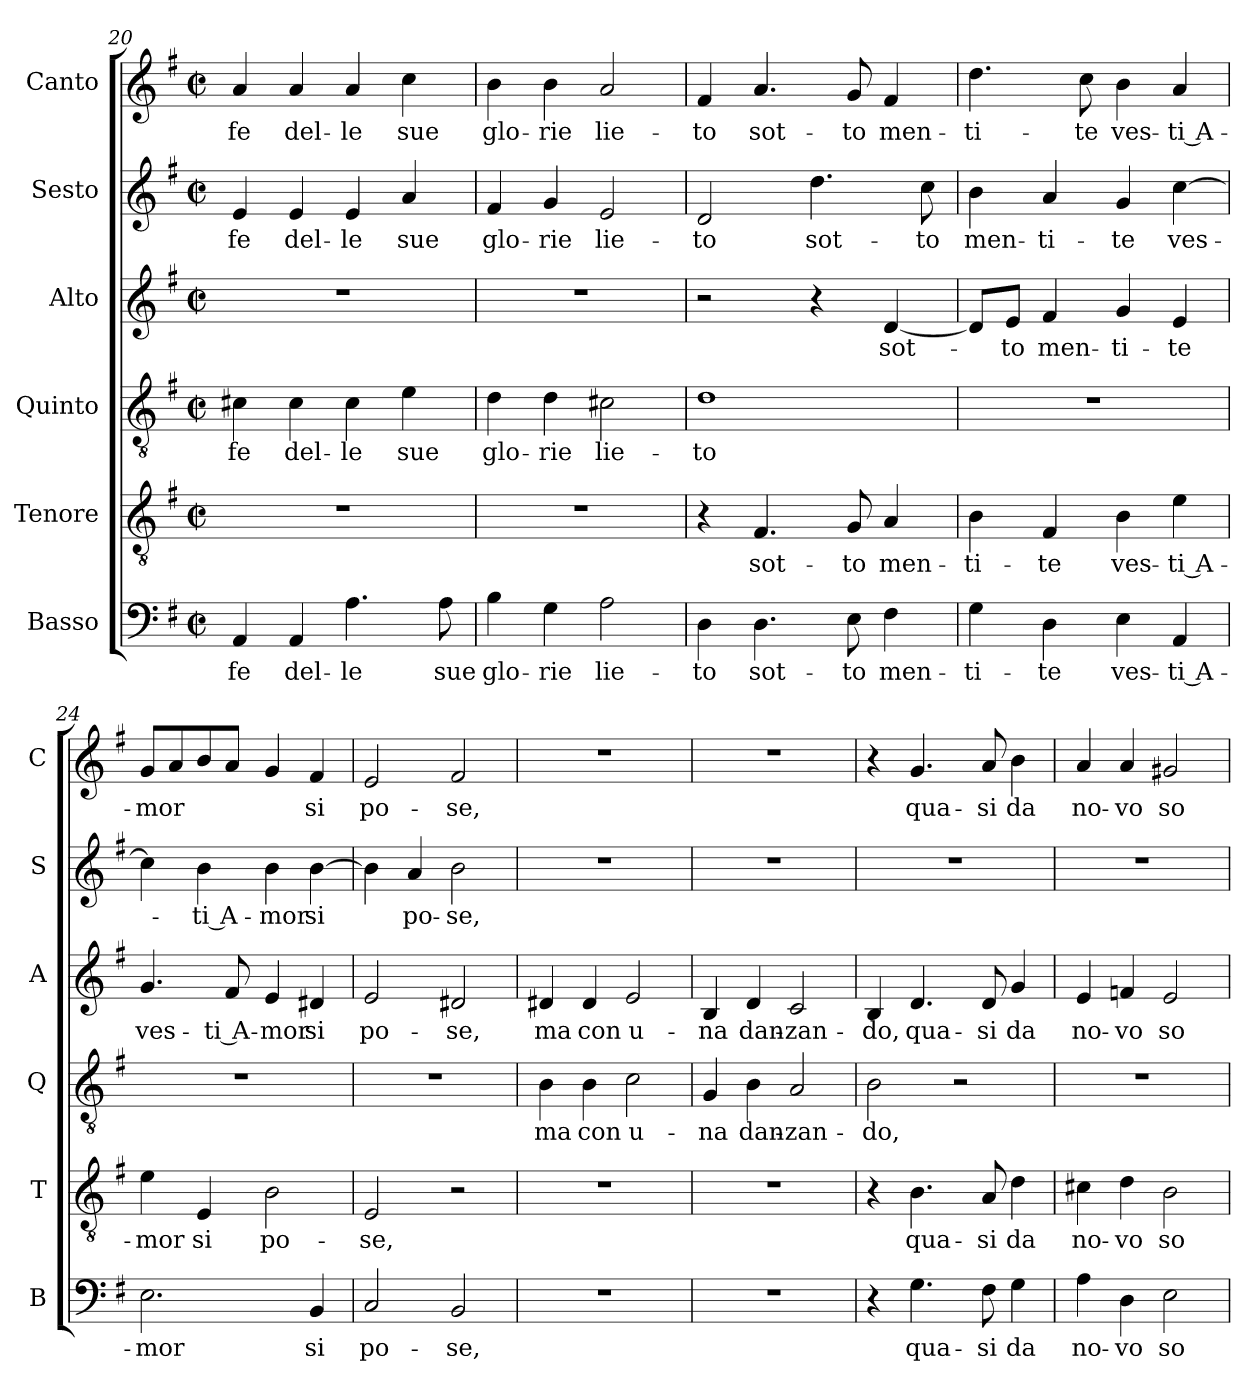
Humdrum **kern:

**kern	**text	**kern	**text	**kern	**text	**kern	**text	**kern	**text	**kern	**text
*part6	*part6	*part5	*part5	*part4	*part4	*part3	*part3	*part2	*part2	*part1	*part1
*staff6	*staff6	*staff5	*staff5	*staff4	*staff4	*staff3	*staff3	*staff2	*staff2	*staff1	*staff1
*I"Basso	*	*I"Tenore	*	*I"Quinto	*	*I"Alto	*	*I"Sesto	*	*I"Canto	*
*I'B	*	*I'T	*	*I'Q	*	*I'A	*	*I'S	*	*I'C	*
*clefF4	*	*clefGv2	*	*clefGv2	*	*clefG2	*	*clefG2	*	*clefG2	*
*k[f#]	*	*k[f#]	*	*k[f#]	*	*k[f#]	*	*k[f#]	*	*k[f#]	*
*G:	*	*G:	*	*G:	*	*G:	*	*G:	*	*G:	*
*M2/2	*	*M2/2	*	*M2/2	*	*M2/2	*	*M2/2	*	*M2/2	*
*met(c|)	*	*met(c|)	*	*met(c|)	*	*met(c|)	*	*met(c|)	*	*met(c|)	*
=20	=20	=20	=20	=20	=20	=20	=20	=20	=20	=20	=20
!	!LO:LY:b	!	!	!	!LO:LY:b	!	!	!	!LO:LY:b	!	!LO:LY:b
4AA/	-fe	1r	.	4c#X\	-fe	1r	.	4e/	-fe	4a/	-fe
!	!LO:LY:b	!	!	!	!LO:LY:b	!	!	!	!LO:LY:b	!	!LO:LY:b
4AA/	del-	.	.	4c#\	del-	.	.	4e/	del-	4a/	del-
!	!LO:LY:b	!	!	!	!LO:LY:b	!	!	!	!LO:LY:b	!	!LO:LY:b
4.A\	-le	.	.	4c#\	-le	.	.	4e/	-le	4a/	-le
!	!	!	!	!	!LO:LY:b	!	!	!	!LO:LY:b	!	!LO:LY:b
.	.	.	.	4e\	sue	.	.	4a/	sue	4cc\	sue
!	!LO:LY:b	!	!	!	!	!	!	!	!	!	!
8A\	sue	.	.	.	.	.	.	.	.	.	.
=21	=21	=21	=21	=21	=21	=21	=21	=21	=21	=21	=21
!	!LO:LY:b	!	!	!	!LO:LY:b	!	!	!	!LO:LY:b	!	!LO:LY:b
4B\	glo-	1r	.	4d\	glo-	1r	.	4f#/	glo-	4b\	glo-
!	!LO:LY:b	!	!	!	!LO:LY:b	!	!	!	!LO:LY:b	!	!LO:LY:b
4G\	-rie	.	.	4d\	-rie	.	.	4g/	-rie	4b\	-rie
!	!LO:LY:b	!	!	!	!LO:LY:b	!	!	!	!LO:LY:b	!	!LO:LY:b
2A\	lie-	.	.	2c#X\	lie-	.	.	2e/	lie-	2a/	lie-
=22	=22	=22	=22	=22	=22	=22	=22	=22	=22	=22	=22
!	!LO:LY:b	!	!	!	!LO:LY:b	!	!	!	!LO:LY:b	!	!LO:LY:b
4D\	-to	4r	.	1d	-to	2r	.	2d/	-to	4f#/	-to
!	!LO:LY:b	!	!LO:LY:b	!	!	!	!	!	!	!	!LO:LY:b
4.D\	sot-	4.F#/	sot-	.	.	.	.	.	.	4.a/	sot-
!	!	!	!	!	!	!	!	!	!LO:LY:b	!	!
.	.	.	.	.	.	4r	.	4.dd\	sot-	.	.
!	!LO:LY:b	!	!LO:LY:b	!	!	!	!	!	!	!	!LO:LY:b
8E\	-to	8G/	-to	.	.	.	.	.	.	8g/	-to
!	!LO:LY:b	!	!LO:LY:b	!	!	!	!LO:LY:b	!	!	!	!LO:LY:b
4F#\	men-	4A/	men-	.	.	[4d/	sot-	.	.	4f#/	men-
!	!	!	!	!	!	!	!	!	!LO:LY:b	!	!
.	.	.	.	.	.	.	.	8cc\	-to	.	.
=23	=23	=23	=23	=23	=23	=23	=23	=23	=23	=23	=23
!	!LO:LY:b	!	!LO:LY:b	!	!	!	!	!	!LO:LY:b	!	!LO:LY:b
4G\	-ti-	4B\	-ti-	1r	.	8d/L]	.	4b\	men-	4.dd\	-ti-
!	!	!	!	!	!	!	!LO:LY:b	!	!	!	!
.	.	.	.	.	.	8e/J	-to	.	.	.	.
!	!LO:LY:b	!	!LO:LY:b	!	!	!	!LO:LY:b	!	!LO:LY:b	!	!
4D\	-te	4F#/	-te	.	.	4f#/	men-	4a/	-ti-	.	.
!	!	!	!	!	!	!	!	!	!	!	!LO:LY:b
.	.	.	.	.	.	.	.	.	.	8cc\	-te
!	!LO:LY:b	!	!LO:LY:b	!	!	!	!LO:LY:b	!	!LO:LY:b	!	!LO:LY:b
4E\	ves-	4B\	ves-	.	.	4g/	-ti-	4g/	-te	4b\	ves-
!	!LO:LY:b	!	!LO:LY:b	!	!	!	!LO:LY:b	!	!LO:LY:b	!	!LO:LY:b
4AA/	-ti A-	4e\	-ti A-	.	.	4e/	-te	[4cc\	ves-	4a/	-ti A-
=24	=24	=24	=24	=24	=24	=24	=24	=24	=24	=24	=24
!	!LO:LY:b	!	!LO:LY:b	!	!	!	!LO:LY:b	!	!	!	!LO:LY:b
2.E\	-mor	4e\	-mor	1r	.	4.g/	ves-	4cc\]	.	8g/L	-mor
.	.	.	.	.	.	.	.	.	.	8a/	.
!	!	!	!LO:LY:b	!	!	!	!	!	!LO:LY:b	!	!
.	.	4E/	si	.	.	.	.	4b\	-ti A-	8b/	.
!	!	!	!	!	!	!	!LO:LY:b	!	!	!	!
.	.	.	.	.	.	8f#/	-ti A-	.	.	8a/J	.
!	!	!	!LO:LY:b	!	!	!	!LO:LY:b	!	!LO:LY:b	!	!
.	.	2B\	po-	.	.	4e/	-mor	4b\	-mor	4g/	.
!	!LO:LY:b	!	!	!	!	!	!LO:LY:b	!	!LO:LY:b	!	!LO:LY:b
4BB/	si	.	.	.	.	4d#X/	si	[4b\	si	4f#/	si
!!LO:LB:g=z
=25	=25	=25	=25	=25	=25	=25	=25	=25	=25	=25	=25
!	!LO:LY:b	!	!LO:LY:b	!	!	!	!LO:LY:b	!	!	!	!LO:LY:b
2C/	po-	2E/	-se,	1r	.	2e/	po-	4b\]	.	2e/	po-
!	!	!	!	!	!	!	!	!	!LO:LY:b	!	!
.	.	.	.	.	.	.	.	4a/	po-	.	.
!	!LO:LY:b	!	!	!	!	!	!LO:LY:b	!	!LO:LY:b	!	!LO:LY:b
2BB/	-se,	2r	.	.	.	2d#X/	-se,	2b\	-se,	2f#/	-se,
=26	=26	=26	=26	=26	=26	=26	=26	=26	=26	=26	=26
!	!	!	!	!	!LO:LY:b	!	!LO:LY:b	!	!	!	!
1r	.	1r	.	4B\	ma	4d#X/	ma	1r	.	1r	.
!	!	!	!	!	!LO:LY:b	!	!LO:LY:b	!	!	!	!
.	.	.	.	4B\	con	4d#/	con	.	.	.	.
!	!	!	!	!	!LO:LY:b	!	!LO:LY:b	!	!	!	!
.	.	.	.	2c\	u-	2e/	u-	.	.	.	.
=27	=27	=27	=27	=27	=27	=27	=27	=27	=27	=27	=27
!	!	!	!	!	!LO:LY:b	!	!LO:LY:b	!	!	!	!
1r	.	1r	.	4G/	-na	4B/	-na	1r	.	1r	.
!	!	!	!	!	!LO:LY:b	!	!LO:LY:b	!	!	!	!
.	.	.	.	4B\	dan-	4d/	dan-	.	.	.	.
!	!	!	!	!	!LO:LY:b	!	!LO:LY:b	!	!	!	!
.	.	.	.	2A/	-zan-	2c/	-zan-	.	.	.	.
=28	=28	=28	=28	=28	=28	=28	=28	=28	=28	=28	=28
!	!	!	!	!	!LO:LY:b	!	!LO:LY:b	!	!	!	!
4r	.	4r	.	2B\	-do,	4B/	-do,	1r	.	4r	.
!	!LO:LY:b	!	!LO:LY:b	!	!	!	!LO:LY:b	!	!	!	!LO:LY:b
4.G\	qua-	4.B\	qua-	.	.	4.d/	qua-	.	.	4.g/	qua-
.	.	.	.	2r	.	.	.	.	.	.	.
!	!LO:LY:b	!	!LO:LY:b	!	!	!	!LO:LY:b	!	!	!	!LO:LY:b
8F#\	-si	8A/	-si	.	.	8d/	-si	.	.	8a/	-si
!	!LO:LY:b	!	!LO:LY:b	!	!	!	!LO:LY:b	!	!	!	!LO:LY:b
4G\	da	4d\	da	.	.	4g/	da	.	.	4b\	da
=29	=29	=29	=29	=29	=29	=29	=29	=29	=29	=29	=29
!	!LO:LY:b	!	!LO:LY:b	!	!	!	!LO:LY:b	!	!	!	!LO:LY:b
4A\	no-	4c#X\	no-	1r	.	4e/	no-	1r	.	4a/	no-
!	!LO:LY:b	!	!LO:LY:b	!	!	!	!LO:LY:b	!	!	!	!LO:LY:b
4D\	-vo	4d\	-vo	.	.	4fn/	-vo	.	.	4a/	-vo
!	!LO:LY:b	!	!LO:LY:b	!	!	!	!LO:LY:b	!	!	!	!LO:LY:b
2E\	so-	2B\	so-	.	.	2e/	so-	.	.	2g#X/	so-
=	=	=	=	=	=	=	=	=	=	=	=
*-	*-	*-	*-	*-	*-	*-	*-	*-	*-	*-	*-
